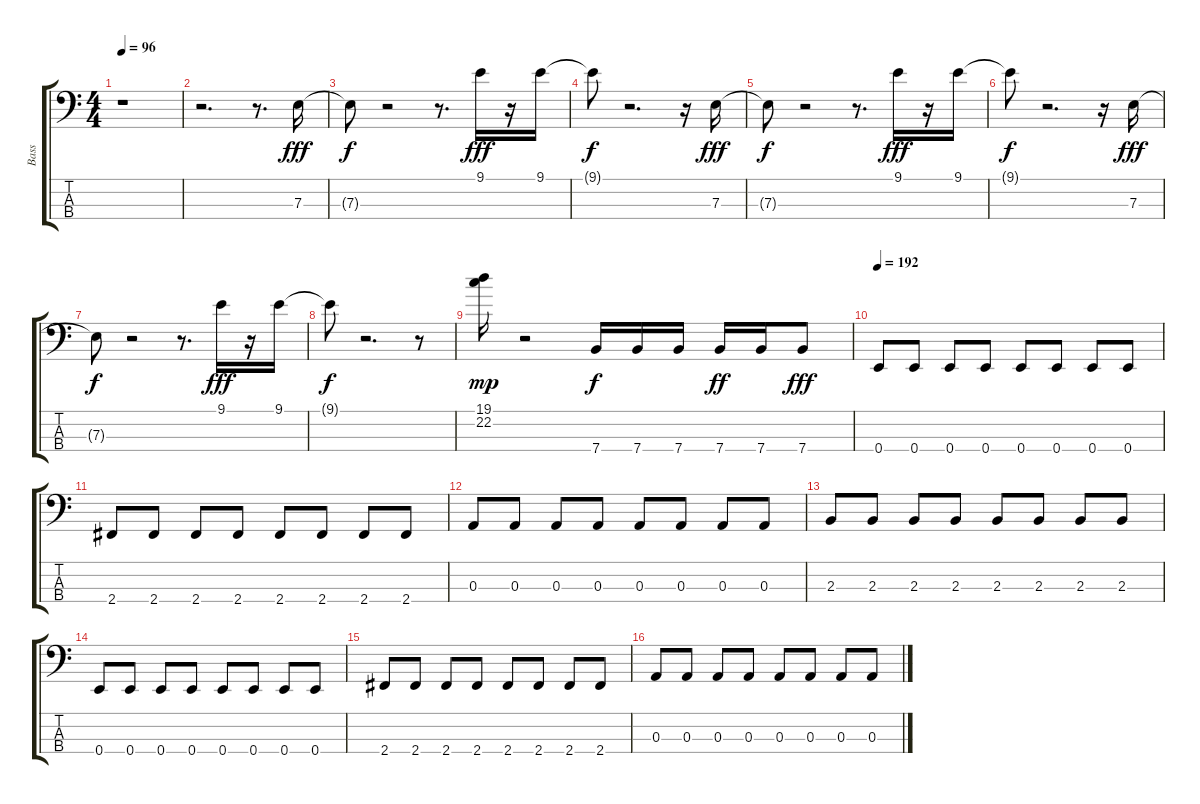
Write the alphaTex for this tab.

\track ("Bass" "Bass") {instrument slapbass2}
\staff {score tabs}
\tuning (G2 D2 A1 E1) {hide}
\ts (4 4)
\tempo 96
\clef f4
\ks c
r.1{dy fff} |
r.2{d} r.8{d} 7.3.16 |
7.3{t}.8{dy f} r.2 r.8{d} 9.1.16{dy fff} r.16 9.1.16 |
9.1{t}.8{dy f} r.2{d} r.16 7.3.16{dy fff} |
7.3{t}.8{dy f} r.2 r.8{d} 9.1.16{dy fff} r.16 9.1.16 |
9.1{t}.8{dy f} r.2{d} r.16 7.3.16{dy fff} |
7.3{t}.8{dy f} r.2 r.8{d} 9.1.16{dy fff} r.16 9.1.16 |
9.1{t}.8{dy f} r.2{d} r.8 |
(19.1 22.2).16{dy mp} r.2 7.4.16{dy f instrument electricbassfinger} 7.4.16 7.4.16 7.4.16{dy ff} 7.4.16 7.4.8{dy fff} |
\tempo 192
0.4.8 0.4.8 0.4.8 0.4.8 0.4.8 0.4.8 0.4.8 0.4.8 |
2.4.8 2.4.8 2.4.8 2.4.8 2.4.8 2.4.8 2.4.8 2.4.8 |
0.3.8 0.3.8 0.3.8 0.3.8 0.3.8 0.3.8 0.3.8 0.3.8 |
2.3.8 2.3.8 2.3.8 2.3.8 2.3.8 2.3.8 2.3.8 2.3.8 |
0.4.8 0.4.8 0.4.8 0.4.8 0.4.8 0.4.8 0.4.8 0.4.8 |
2.4.8 2.4.8 2.4.8 2.4.8 2.4.8 2.4.8 2.4.8 2.4.8 |
0.3.8 0.3.8 0.3.8 0.3.8 0.3.8 0.3.8 0.3.8 0.3.8
